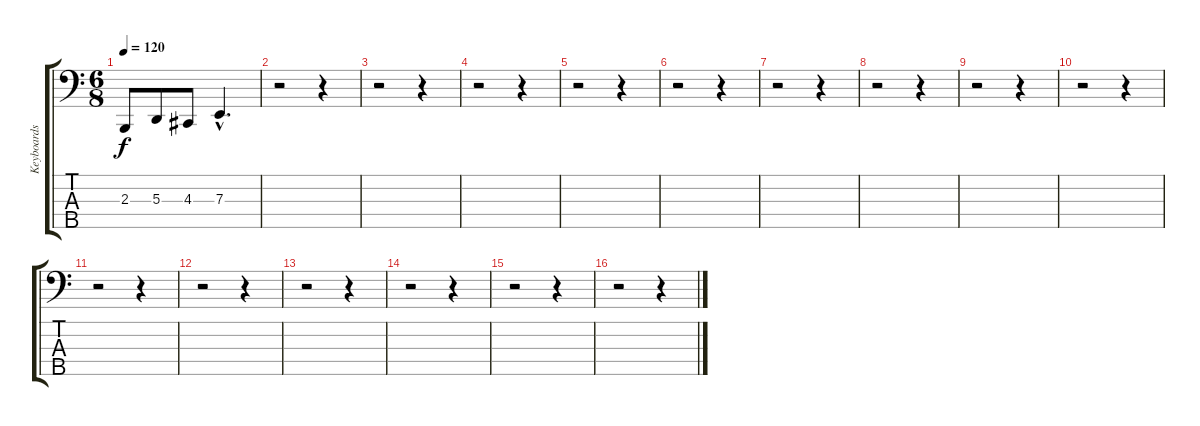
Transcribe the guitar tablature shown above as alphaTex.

\track ("Keyboards" "Keyboards") {instrument lead3calliope}
\staff {score tabs}
\tuning (G2 D2 A1 E1 B0) {hide}
\ts (6 8)
\tempo 120
\clef f4
\ks c
2.3.8{dy f} 5.3.8 4.3.8 7.3{hac}.4{d} |
r.2 r.4 |
r.2 r.4 |
r.2 r.4 |
r.2 r.4 |
r.2 r.4 |
r.2 r.4 |
r.2 r.4 |
r.2 r.4 |
r.2 r.4 |
r.2 r.4 |
r.2 r.4 |
r.2 r.4 |
r.2 r.4 |
r.2 r.4 |
r.2 r.4
